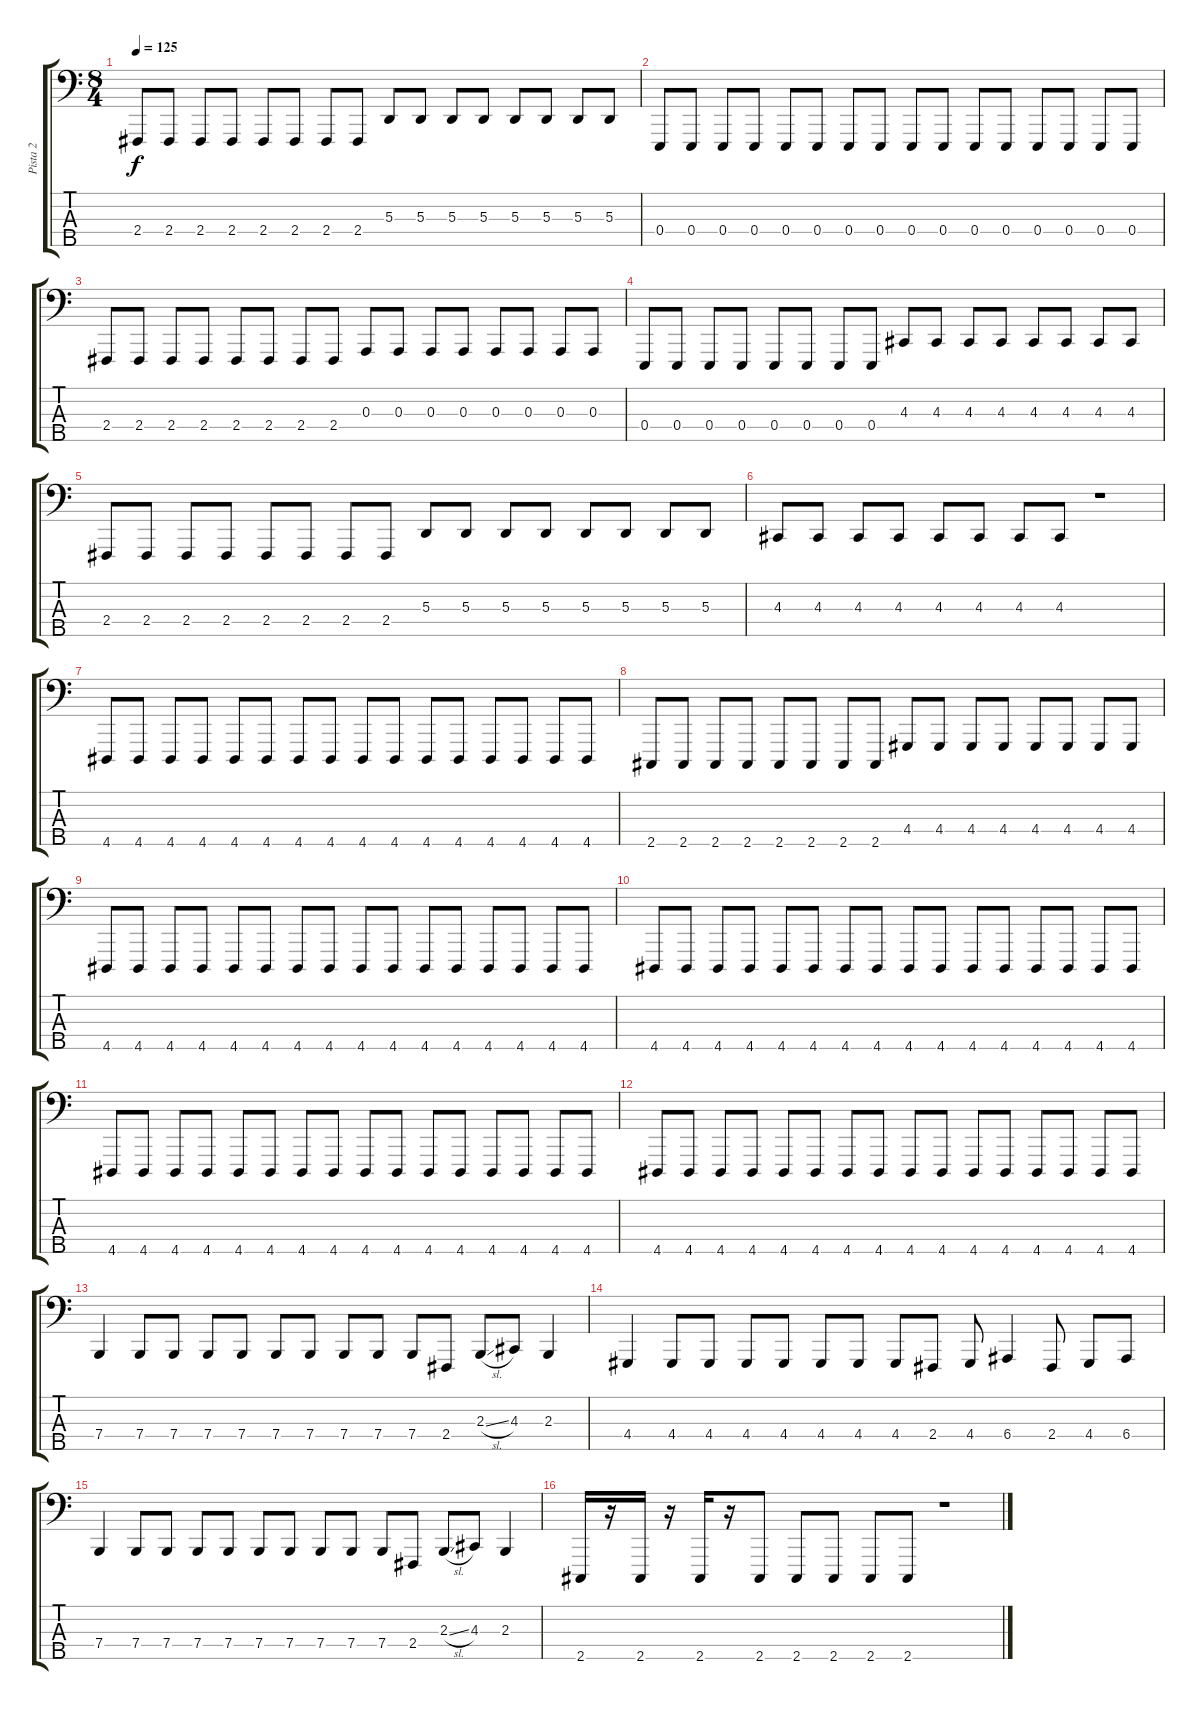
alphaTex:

\track ("Pista 2" "Pista 2") {instrument fx8scifi}
\staff {score tabs}
\tuning (G2 D2 A1 E1 B0) {hide}
\ts (8 4)
\tempo 125
\clef f4
\ks c
2.4.8{dy f} 2.4.8 2.4.8 2.4.8 2.4.8 2.4.8 2.4.8 2.4.8 5.3.8 5.3.8 5.3.8 5.3.8 5.3.8 5.3.8 5.3.8 5.3.8 |
0.4.8 0.4.8 0.4.8 0.4.8 0.4.8 0.4.8 0.4.8 0.4.8 0.4.8 0.4.8 0.4.8 0.4.8 0.4.8 0.4.8 0.4.8 0.4.8 |
2.4.8 2.4.8 2.4.8 2.4.8 2.4.8 2.4.8 2.4.8 2.4.8 0.3.8 0.3.8 0.3.8 0.3.8 0.3.8 0.3.8 0.3.8 0.3.8 |
0.4.8 0.4.8 0.4.8 0.4.8 0.4.8 0.4.8 0.4.8 0.4.8 4.3.8 4.3.8 4.3.8 4.3.8 4.3.8 4.3.8 4.3.8 4.3.8 |
2.4.8 2.4.8 2.4.8 2.4.8 2.4.8 2.4.8 2.4.8 2.4.8 5.3.8 5.3.8 5.3.8 5.3.8 5.3.8 5.3.8 5.3.8 5.3.8 |
4.3.8 4.3.8 4.3.8 4.3.8 4.3.8 4.3.8 4.3.8 4.3.8 r.1 |
4.5.8{instrument synthbass1} 4.5.8 4.5.8 4.5.8 4.5.8 4.5.8 4.5.8 4.5.8 4.5.8 4.5.8 4.5.8 4.5.8 4.5.8 4.5.8 4.5.8 4.5.8 |
2.5.8 2.5.8 2.5.8 2.5.8 2.5.8 2.5.8 2.5.8 2.5.8 4.4.8 4.4.8 4.4.8 4.4.8 4.4.8 4.4.8 4.4.8 4.4.8 |
4.5.8 4.5.8 4.5.8 4.5.8 4.5.8 4.5.8 4.5.8 4.5.8 4.5.8 4.5.8 4.5.8 4.5.8 4.5.8 4.5.8 4.5.8 4.5.8 |
4.5.8 4.5.8 4.5.8 4.5.8 4.5.8 4.5.8 4.5.8 4.5.8 4.5.8 4.5.8 4.5.8 4.5.8 4.5.8 4.5.8 4.5.8 4.5.8 |
4.5.8 4.5.8 4.5.8 4.5.8 4.5.8 4.5.8 4.5.8 4.5.8 4.5.8 4.5.8 4.5.8 4.5.8 4.5.8 4.5.8 4.5.8 4.5.8 |
4.5.8 4.5.8 4.5.8 4.5.8 4.5.8 4.5.8 4.5.8 4.5.8 4.5.8 4.5.8 4.5.8 4.5.8 4.5.8 4.5.8 4.5.8 4.5.8 |
7.4.4 7.4.8 7.4.8 7.4.8 7.4.8 7.4.8 7.4.8 7.4.8 7.4.8 7.4.8 2.4.8 2.3{sl}.8 4.3.8 2.3.4 |
4.4.4 4.4.8 4.4.8 4.4.8 4.4.8 4.4.8 4.4.8 4.4.8 2.4.8 4.4.8 6.4.4 2.4.8 4.4.8 6.4.8 |
7.4.4 7.4.8 7.4.8 7.4.8 7.4.8 7.4.8 7.4.8 7.4.8 7.4.8 7.4.8 2.4.8 2.3{sl}.8 4.3.8 2.3.4 |
2.5.16 r.16 2.5.16 r.16 2.5.16 r.16 2.5.8 2.5.8 2.5.8 2.5.8 2.5.8 r.1
